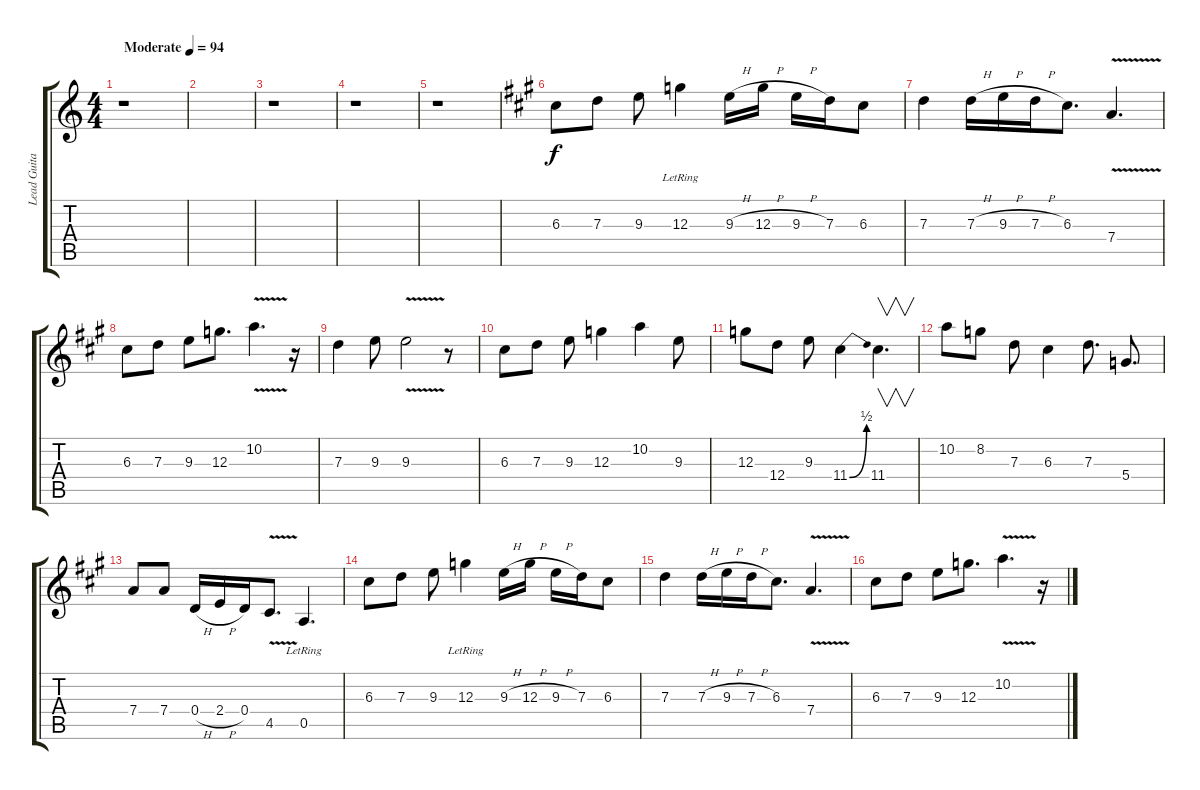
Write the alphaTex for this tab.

\track ("Lead Guitar" "Lead Guita") {instrument overdrivenguitar}
\staff {score tabs}
\tuning (E4 B3 G3 D3 A2 E2) {hide}
\ts (4 4)
\tempo (94 "Moderate")
\clef g2
\ks c
r.1{dy f instrument overdrivenguitar} |
|
r.1 |
r.1 |
r.1 |
\ks a
6.3.8 7.3.8 9.3.8 12.3{lr}.4 9.3{h}.16 12.3{h}.16 9.3{h}.16 7.3.16 6.3.8 |
7.3.4 7.3{h}.16 9.3{h}.16 7.3{h}.16 6.3.8{d} 7.4{v}.4{d} |
6.3.8 7.3.8 9.3.8 12.3.8{d} 10.2{v}.4{d} r.16 |
7.3.4 9.3.8 9.3{v}.2 r.8 |
6.3.8 7.3.8 9.3.8 12.3.4 10.2.4 9.3.8 |
12.3.8 12.4.8 9.3.8 11.4{be (bend 0 0 60 2)}.4 11.4.4{v d} |
10.2.8 8.2.8 7.3.8 6.3.4 7.3.8{d} 5.4.8{d} |
7.4.8 7.4.8 0.4{h}.16 2.4{h}.16 0.4.16 4.5{v}.8{d} 0.5{lr}.4{d} |
6.3.8 7.3.8 9.3.8 12.3{lr}.4 9.3{h}.16 12.3{h}.16 9.3{h}.16 7.3.16 6.3.8 |
7.3.4 7.3{h}.16 9.3{h}.16 7.3{h}.16 6.3.8{d} 7.4{v}.4{d} |
6.3.8 7.3.8 9.3.8 12.3.8{d} 10.2{v}.4{d} r.16
